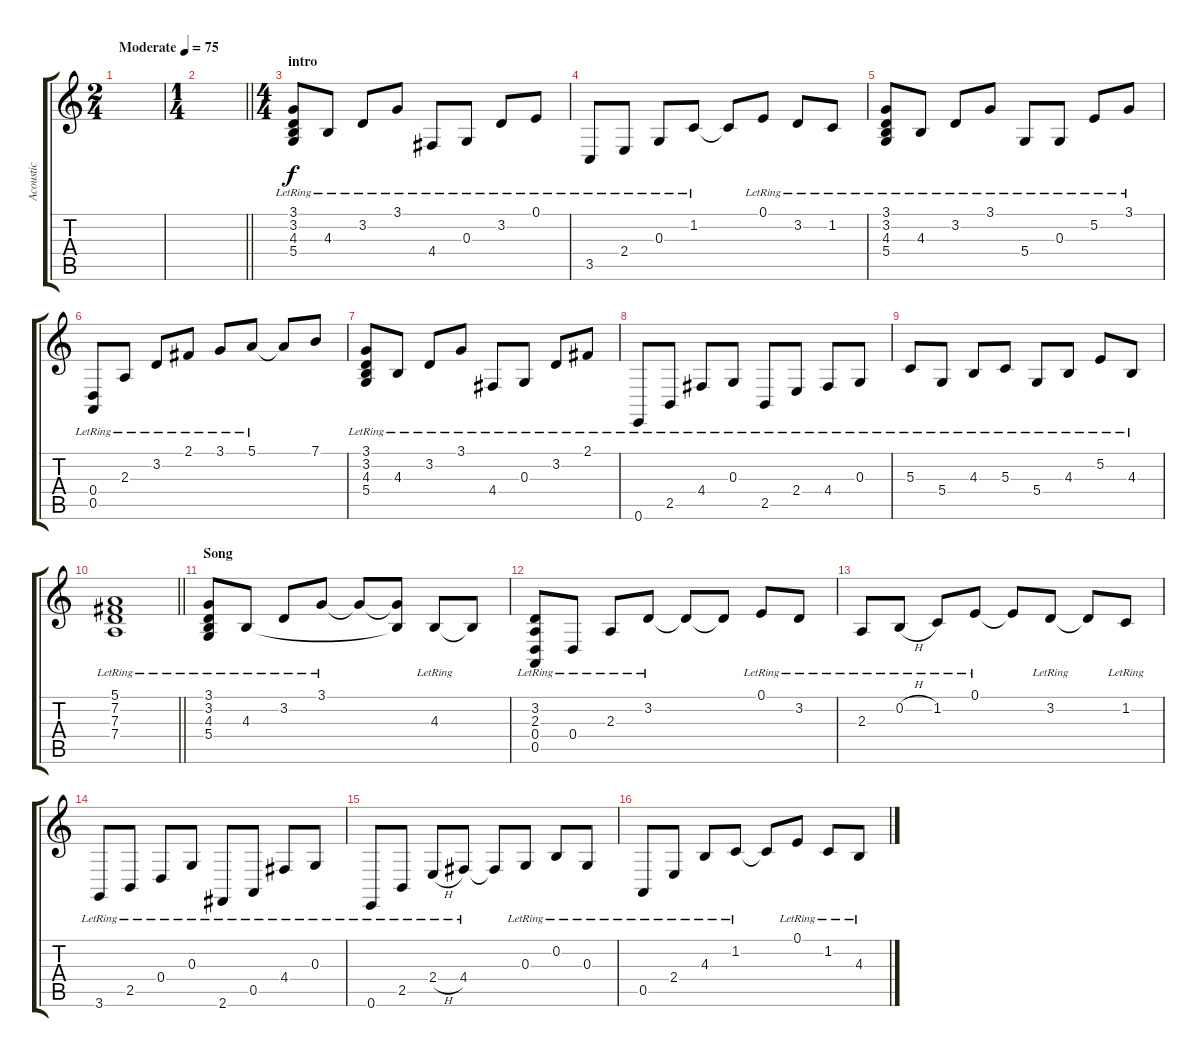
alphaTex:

\track ("Acoustic" "Acoustic") {instrument acousticgrandpiano}
\staff {score tabs}
\tuning (E4 B3 G3 D3 A2 E2) {hide}
\ts (2 4)
\tempo (75 "Moderate")
\clef g2
\ks c
|
\ts (1 4)
\barLineRight lightlight
|
\ts (4 4)
\section ("" "intro")
(3.1{lr} 3.2{lr} 4.3{lr} 5.4{lr}).8 4.3{lr}.8 3.2{lr}.8 3.1{lr}.8 4.4{lr}.8 0.3{lr}.8 3.2{lr}.8 0.1{lr}.8 |
3.5{lr}.8 2.4{lr}.8 0.3{lr}.8 1.2{lr}.8 1.2{t}.8 0.1{lr}.8 3.2{lr}.8 1.2{lr}.8 |
(3.1{lr} 3.2{lr} 4.3{lr} 5.4{lr}).8 4.3{lr}.8 3.2{lr}.8 3.1{lr}.8 5.4{lr}.8 0.3{lr}.8 5.2{lr}.8 3.1{lr}.8 |
(0.4{lr} 0.5{lr}).8 2.3{lr}.8 3.2{lr}.8 2.1{lr}.8 3.1{lr}.8 5.1{lr}.8 5.1{t}.8 7.1.8 |
(3.1{lr} 3.2{lr} 4.3{lr} 5.4{lr}).8 4.3{lr}.8 3.2{lr}.8 3.1{lr}.8 4.4{lr}.8 0.3{lr}.8 3.2{lr}.8 2.1{lr}.8 |
0.6{lr}.8 2.5{lr}.8 4.4{lr}.8 0.3{lr}.8 2.5{lr}.8 2.4{lr}.8 4.4{lr}.8 0.3{lr}.8 |
5.3{lr}.8 5.4{lr}.8 4.3{lr}.8 5.3{lr}.8 5.4{lr}.8 4.3{lr}.8 5.2{lr}.8 4.3{lr}.8 |
\barLineRight lightlight
(5.1{lr} 7.2{lr} 7.3{lr} 7.4{lr}).1 |
\section ("" "Song")
(3.1{lr} 3.2{lr} 4.3{lr} 5.4{lr}).8 4.3{lr}.8 3.2{lr}.8 3.1{lr}.8 3.1{t}.8 (3.1{t} 4.3{t}).8 4.3{lr}.8 4.3{t}.8 |
(3.2{lr} 2.3{lr} 0.4{lr} 0.5{lr}).8 0.4{lr}.8 2.3{lr}.8 3.2{lr}.8 3.2{t}.8 3.2{t}.8 0.1{lr}.8 3.2{lr}.8 |
2.3{lr}.8 0.2{h lr}.8 1.2{lr}.8 0.1{lr}.8 0.1{t}.8 3.2{lr}.8 3.2{t}.8 1.2{lr}.8 |
3.6{lr}.8 2.5{lr}.8 0.4{lr}.8 0.3{lr}.8 2.6{lr}.8 0.5{lr}.8 4.4{lr}.8 0.3{lr}.8 |
0.6{lr}.8 2.5{lr}.8 2.4{h lr}.8 4.4{lr}.8 4.4{t}.8 0.3{lr}.8 0.2{lr}.8 0.3{lr}.8 |
0.5{lr}.8 2.4{lr}.8 4.3{lr}.8 1.2{lr}.8 1.2{t}.8 0.1{lr}.8 1.2{lr}.8 4.3{lr}.8
